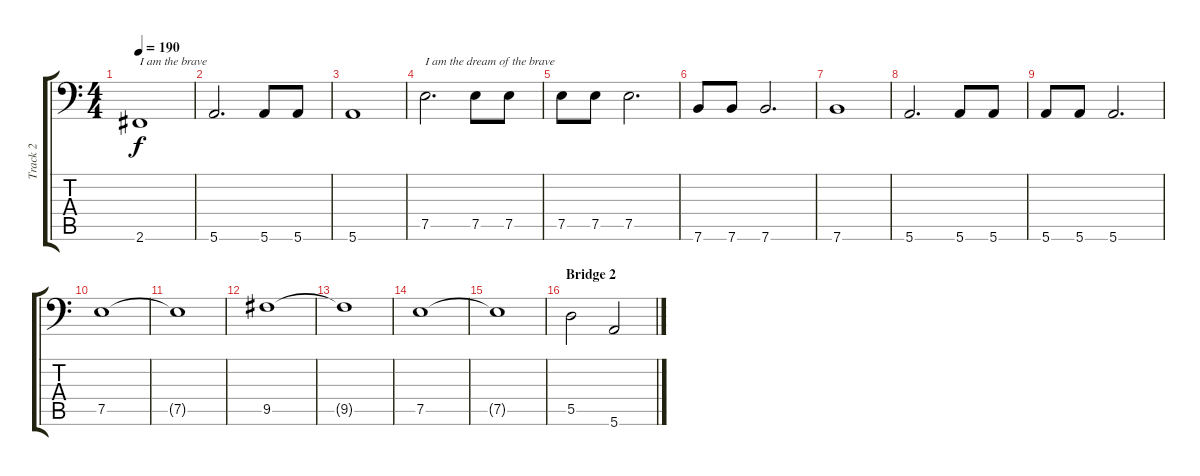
\track ("Track 2" "Track 2") {instrument electricbasspick}
\staff {score tabs}
\tuning (E3 B2 G2 D2 A1 E1) {hide}
\ts (4 4)
\tempo 190
\clef f4
\ks c
2.6.1{txt "I am the brave" dy f} |
5.6.2{d} 5.6.8 5.6.8 |
5.6.1 |
7.5.2{d txt "I am the dream of the brave"} 7.5.8 7.5.8 |
7.5.8 7.5.8 7.5.2{d} |
7.6.8 7.6.8 7.6.2{d} |
7.6.1 |
5.6.2{d} 5.6.8 5.6.8 |
5.6.8 5.6.8 5.6.2{d} |
7.5.1 |
7.5{t}.1 |
9.5.1 |
9.5{t}.1 |
7.5.1 |
7.5{t}.1 |
\section ("" "Bridge 2")
5.5.2 5.6.2
